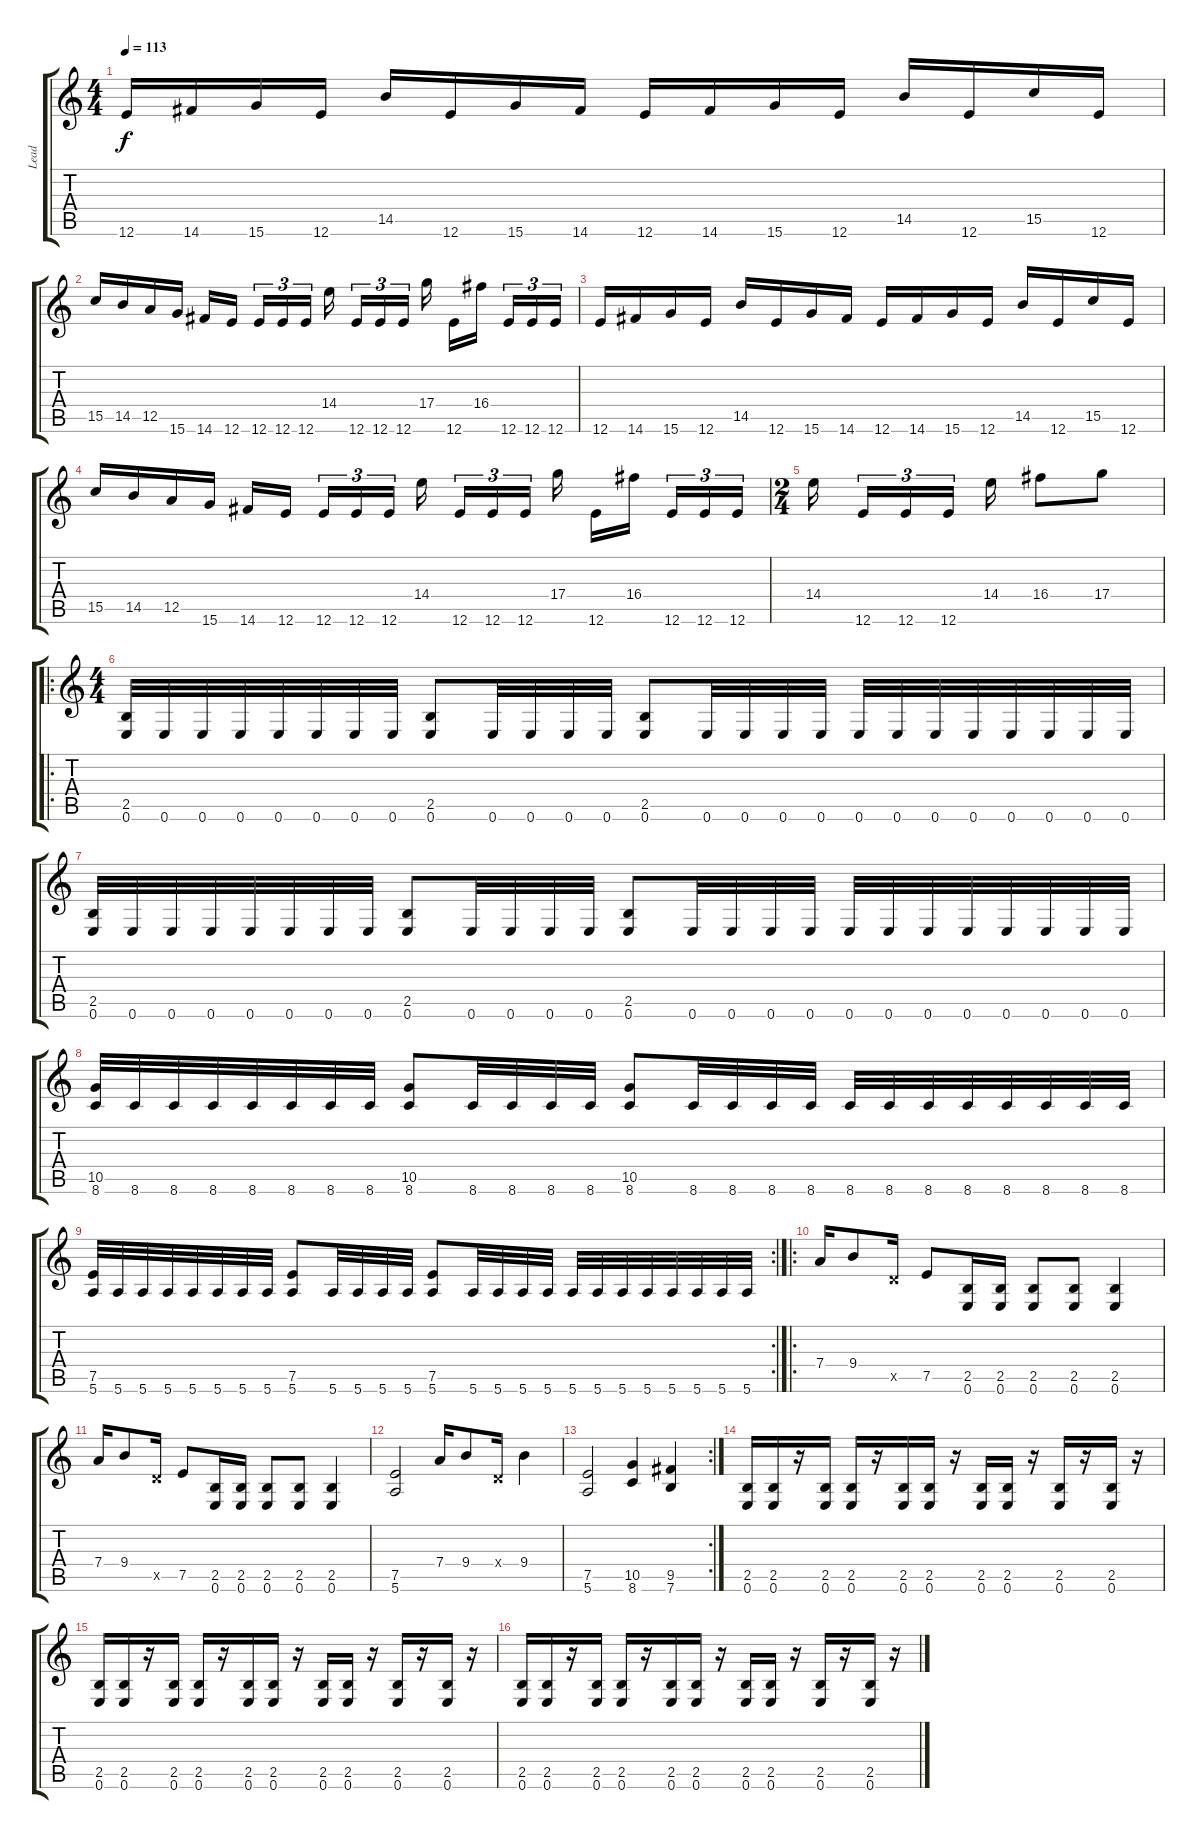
\track ("Lead" "Lead") {instrument distortionguitar}
\staff {score tabs}
\tuning (E4 B3 G3 D3 A2 E2) {hide}
\ts (4 4)
\tempo 113
\clef g2
\ks c
12.6.16{dy f} 14.6.16 15.6.16 12.6.16 14.5.16 12.6.16 15.6.16 14.6.16 12.6.16 14.6.16 15.6.16 12.6.16 14.5.16 12.6.16 15.5.16 12.6.16 |
15.5.16 14.5.16 12.5.16 15.6.16 14.6.16 12.6.16 12.6.16{tu (3 2)} 12.6.16{tu (3 2)} 12.6.16{tu (3 2)} 14.4.16 12.6.16{tu (3 2)} 12.6.16{tu (3 2)} 12.6.16{tu (3 2)} 17.4.16 12.6.16 16.4.16 12.6.16{tu (3 2)} 12.6.16{tu (3 2)} 12.6.16{tu (3 2)} |
12.6.16 14.6.16 15.6.16 12.6.16 14.5.16 12.6.16 15.6.16 14.6.16 12.6.16 14.6.16 15.6.16 12.6.16 14.5.16 12.6.16 15.5.16 12.6.16 |
15.5.16 14.5.16 12.5.16 15.6.16 14.6.16 12.6.16 12.6.16{tu (3 2)} 12.6.16{tu (3 2)} 12.6.16{tu (3 2)} 14.4.16 12.6.16{tu (3 2)} 12.6.16{tu (3 2)} 12.6.16{tu (3 2)} 17.4.16 12.6.16 16.4.16 12.6.16{tu (3 2)} 12.6.16{tu (3 2)} 12.6.16{tu (3 2)} |
\ts (2 4)
14.4.16 12.6.16{tu (3 2)} 12.6.16{tu (3 2)} 12.6.16{tu (3 2)} 14.4.16 16.4.8 17.4.8 |
\ro
\ts (4 4)
(2.5 0.6).32 0.6.32 0.6.32 0.6.32 0.6.32 0.6.32 0.6.32 0.6.32 (2.5 0.6).8 0.6.32 0.6.32 0.6.32 0.6.32 (2.5 0.6).8 0.6.32 0.6.32 0.6.32 0.6.32 0.6.32 0.6.32 0.6.32 0.6.32 0.6.32 0.6.32 0.6.32 0.6.32 |
(2.5 0.6).32 0.6.32 0.6.32 0.6.32 0.6.32 0.6.32 0.6.32 0.6.32 (2.5 0.6).8 0.6.32 0.6.32 0.6.32 0.6.32 (2.5 0.6).8 0.6.32 0.6.32 0.6.32 0.6.32 0.6.32 0.6.32 0.6.32 0.6.32 0.6.32 0.6.32 0.6.32 0.6.32 |
(10.5 8.6).32 8.6.32 8.6.32 8.6.32 8.6.32 8.6.32 8.6.32 8.6.32 (10.5 8.6).8 8.6.32 8.6.32 8.6.32 8.6.32 (10.5 8.6).8 8.6.32 8.6.32 8.6.32 8.6.32 8.6.32 8.6.32 8.6.32 8.6.32 8.6.32 8.6.32 8.6.32 8.6.32 |
\rc 2
(7.5 5.6).32 5.6.32 5.6.32 5.6.32 5.6.32 5.6.32 5.6.32 5.6.32 (7.5 5.6).8 5.6.32 5.6.32 5.6.32 5.6.32 (7.5 5.6).8 5.6.32 5.6.32 5.6.32 5.6.32 5.6.32 5.6.32 5.6.32 5.6.32 5.6.32 5.6.32 5.6.32 5.6.32 |
\ro
7.4.16 9.4.8 5.5{x}.16 7.5.8 (2.5 0.6).16 (2.5 0.6).16 (2.5 0.6).8 (2.5 0.6).8 (2.5 0.6).4 |
7.4.16 9.4.8 5.5{x}.16 7.5.8 (2.5 0.6).16 (2.5 0.6).16 (2.5 0.6).8 (2.5 0.6).8 (2.5 0.6).4 |
(7.5 5.6).2 7.4.16 9.4.8 0.4{x}.16 9.4.4 |
\rc 2
(7.5 5.6).2 (10.5 8.6).4 (9.5 7.6).4 |
(2.5 0.6).16 (2.5 0.6).16 r.16 (2.5 0.6).16 (2.5 0.6).16 r.16 (2.5 0.6).16 (2.5 0.6).16 r.16 (2.5 0.6).16 (2.5 0.6).16 r.16 (2.5 0.6).16 r.16 (2.5 0.6).16 r.16 |
(2.5 0.6).16 (2.5 0.6).16 r.16 (2.5 0.6).16 (2.5 0.6).16 r.16 (2.5 0.6).16 (2.5 0.6).16 r.16 (2.5 0.6).16 (2.5 0.6).16 r.16 (2.5 0.6).16 r.16 (2.5 0.6).16 r.16 |
(2.5 0.6).16 (2.5 0.6).16 r.16 (2.5 0.6).16 (2.5 0.6).16 r.16 (2.5 0.6).16 (2.5 0.6).16 r.16 (2.5 0.6).16 (2.5 0.6).16 r.16 (2.5 0.6).16 r.16 (2.5 0.6).16 r.16
